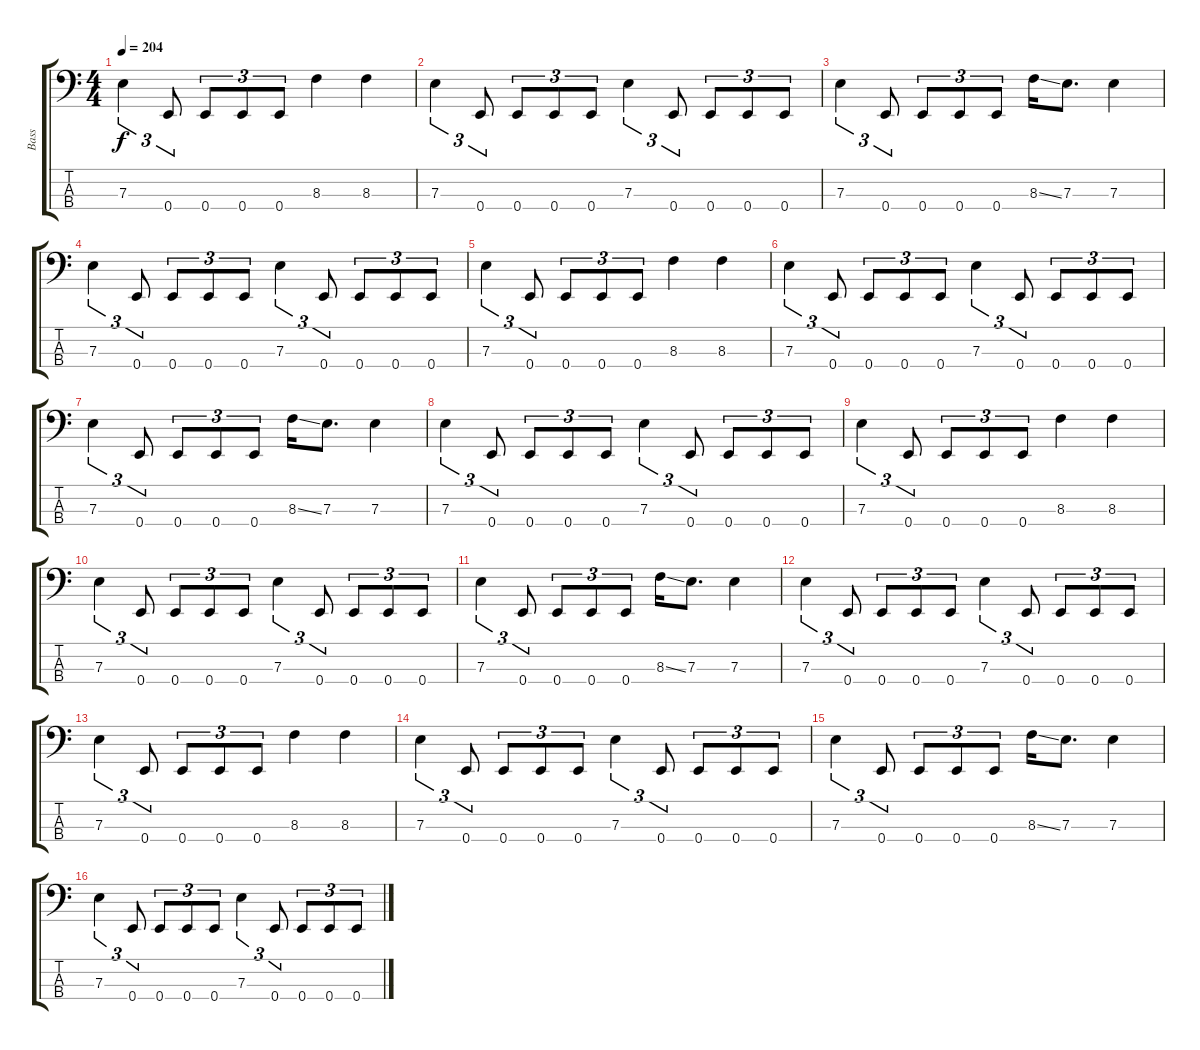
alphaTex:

\track ("Bass" "Bass") {mute instrument electricbassfinger}
\staff {score tabs}
\tuning (G2 D2 A1 E1) {hide}
\ts (4 4)
\tempo 204
\clef f4
\ks c
7.3.4{tu (3 2) dy f} 0.4.8{tu (3 2)} 0.4.8{tu (3 2)} 0.4.8{tu (3 2)} 0.4.8{tu (3 2)} 8.3.4 8.3.4 |
7.3.4{tu (3 2)} 0.4.8{tu (3 2)} 0.4.8{tu (3 2)} 0.4.8{tu (3 2)} 0.4.8{tu (3 2)} 7.3.4{tu (3 2)} 0.4.8{tu (3 2)} 0.4.8{tu (3 2)} 0.4.8{tu (3 2)} 0.4.8{tu (3 2)} |
7.3.4{tu (3 2)} 0.4.8{tu (3 2)} 0.4.8{tu (3 2)} 0.4.8{tu (3 2)} 0.4.8{tu (3 2)} 8.3{ss}.16 7.3.8{d} 7.3.4 |
7.3.4{tu (3 2)} 0.4.8{tu (3 2)} 0.4.8{tu (3 2)} 0.4.8{tu (3 2)} 0.4.8{tu (3 2)} 7.3.4{tu (3 2)} 0.4.8{tu (3 2)} 0.4.8{tu (3 2)} 0.4.8{tu (3 2)} 0.4.8{tu (3 2)} |
7.3.4{tu (3 2)} 0.4.8{tu (3 2)} 0.4.8{tu (3 2)} 0.4.8{tu (3 2)} 0.4.8{tu (3 2)} 8.3.4 8.3.4 |
7.3.4{tu (3 2)} 0.4.8{tu (3 2)} 0.4.8{tu (3 2)} 0.4.8{tu (3 2)} 0.4.8{tu (3 2)} 7.3.4{tu (3 2)} 0.4.8{tu (3 2)} 0.4.8{tu (3 2)} 0.4.8{tu (3 2)} 0.4.8{tu (3 2)} |
7.3.4{tu (3 2)} 0.4.8{tu (3 2)} 0.4.8{tu (3 2)} 0.4.8{tu (3 2)} 0.4.8{tu (3 2)} 8.3{ss}.16 7.3.8{d} 7.3.4 |
7.3.4{tu (3 2)} 0.4.8{tu (3 2)} 0.4.8{tu (3 2)} 0.4.8{tu (3 2)} 0.4.8{tu (3 2)} 7.3.4{tu (3 2)} 0.4.8{tu (3 2)} 0.4.8{tu (3 2)} 0.4.8{tu (3 2)} 0.4.8{tu (3 2)} |
7.3.4{tu (3 2)} 0.4.8{tu (3 2)} 0.4.8{tu (3 2)} 0.4.8{tu (3 2)} 0.4.8{tu (3 2)} 8.3.4 8.3.4 |
7.3.4{tu (3 2)} 0.4.8{tu (3 2)} 0.4.8{tu (3 2)} 0.4.8{tu (3 2)} 0.4.8{tu (3 2)} 7.3.4{tu (3 2)} 0.4.8{tu (3 2)} 0.4.8{tu (3 2)} 0.4.8{tu (3 2)} 0.4.8{tu (3 2)} |
7.3.4{tu (3 2)} 0.4.8{tu (3 2)} 0.4.8{tu (3 2)} 0.4.8{tu (3 2)} 0.4.8{tu (3 2)} 8.3{ss}.16 7.3.8{d} 7.3.4 |
7.3.4{tu (3 2)} 0.4.8{tu (3 2)} 0.4.8{tu (3 2)} 0.4.8{tu (3 2)} 0.4.8{tu (3 2)} 7.3.4{tu (3 2)} 0.4.8{tu (3 2)} 0.4.8{tu (3 2)} 0.4.8{tu (3 2)} 0.4.8{tu (3 2)} |
7.3.4{tu (3 2)} 0.4.8{tu (3 2)} 0.4.8{tu (3 2)} 0.4.8{tu (3 2)} 0.4.8{tu (3 2)} 8.3.4 8.3.4 |
7.3.4{tu (3 2)} 0.4.8{tu (3 2)} 0.4.8{tu (3 2)} 0.4.8{tu (3 2)} 0.4.8{tu (3 2)} 7.3.4{tu (3 2)} 0.4.8{tu (3 2)} 0.4.8{tu (3 2)} 0.4.8{tu (3 2)} 0.4.8{tu (3 2)} |
7.3.4{tu (3 2)} 0.4.8{tu (3 2)} 0.4.8{tu (3 2)} 0.4.8{tu (3 2)} 0.4.8{tu (3 2)} 8.3{ss}.16 7.3.8{d} 7.3.4 |
7.3.4{tu (3 2)} 0.4.8{tu (3 2)} 0.4.8{tu (3 2)} 0.4.8{tu (3 2)} 0.4.8{tu (3 2)} 7.3.4{tu (3 2)} 0.4.8{tu (3 2)} 0.4.8{tu (3 2)} 0.4.8{tu (3 2)} 0.4.8{tu (3 2)}
